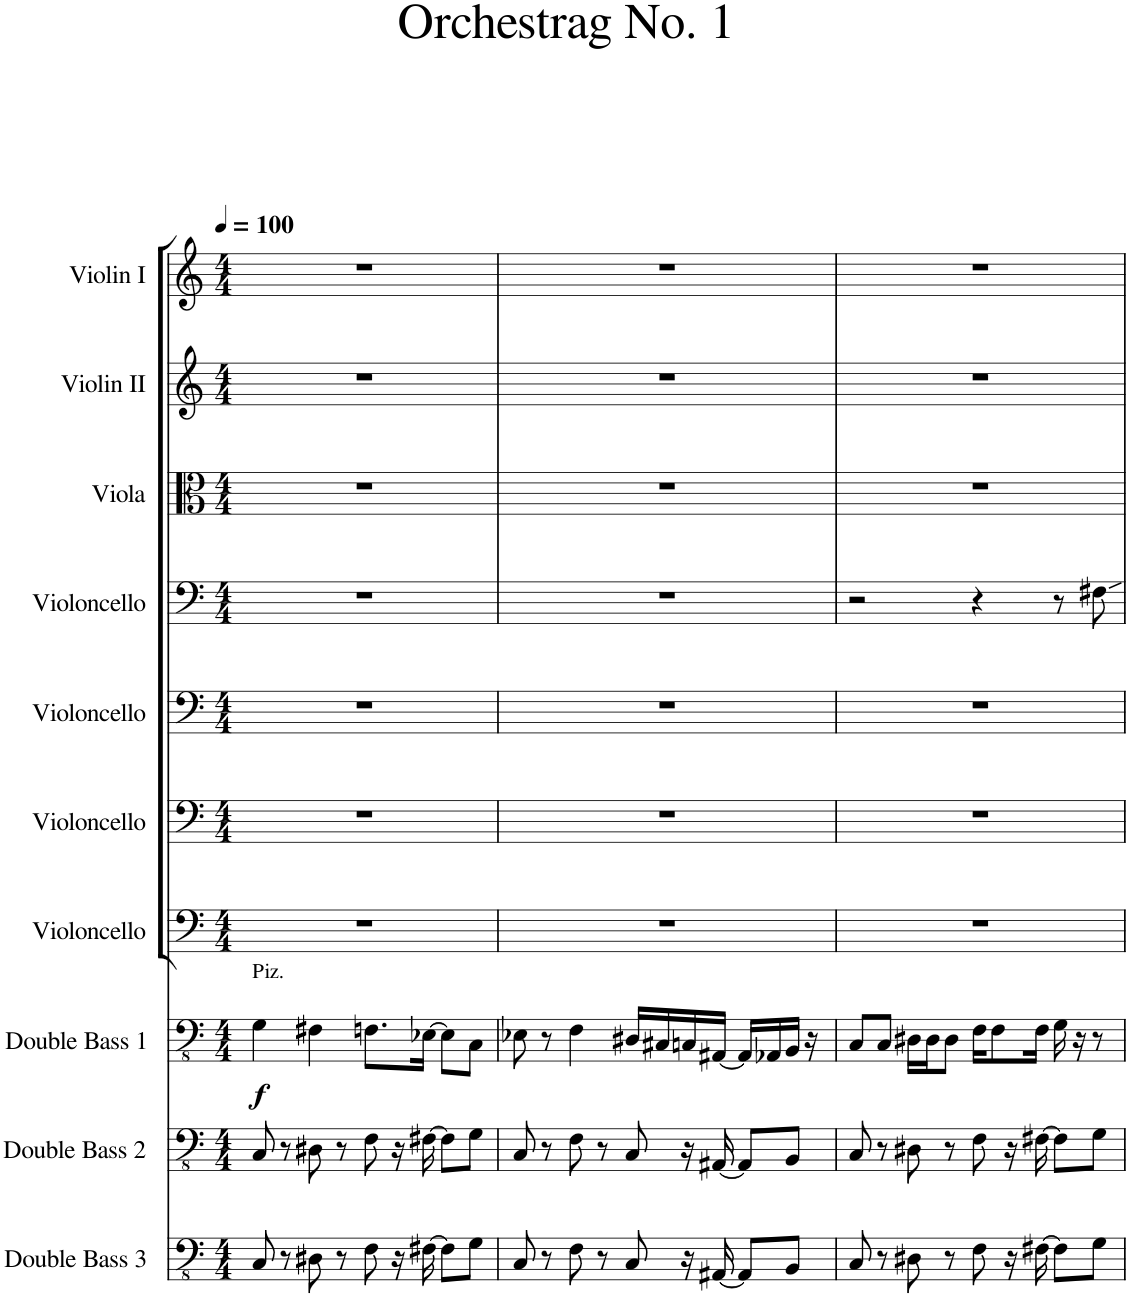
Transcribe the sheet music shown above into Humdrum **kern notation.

**kern	**kern	**kern	**dynam	**kern	**kern	**kern	**kern	**kern	**kern	**kern
*part10	*part9	*part8	*part8	*part7	*part6	*part5	*part4	*part3	*part2	*part1
*staff10	*staff9	*staff8	*staff8	*staff7	*staff6	*staff5	*staff4	*staff3	*staff2	*staff1
*I"Double Bass 3	*I"Double Bass 2	*I"Double Bass 1	*	*I"Violoncello	*I"Violoncello	*I"Violoncello	*I"Violoncello	*I"Viola	*I"Violin II	*I"Violin I
*I'Db.	*I'Db.	*I'Db.	*	*I'Vc.	*I'Vc.	*I'Vc.	*I'Vc	*I'Vla	*I'Vln	*I'Vln
*clefFv4	*clefFv4	*clefFv4	*	*clefF4	*clefF4	*clefF4	*clefF4	*clefC3	*clefG2	*clefG2
*ITrd7c12	*ITrd7c12	*ITrd7c12	*	*	*	*	*	*	*	*
*k[]	*k[]	*k[]	*	*k[]	*k[]	*k[]	*k[]	*k[]	*k[]	*k[]
*M4/4	*M4/4	*M4/4	*	*M4/4	*M4/4	*M4/4	*M4/4	*M4/4	*M4/4	*M4/4
*MM100	*MM100	*MM100	*	*MM100	*MM100	*MM100	*MM100	*MM100	*MM100	*MM100
=1	=1	=1	=1	=1	=1	=1	=1	=1	=1	=1
!	!	!LO:TX:a:t=Piz.	!	!	!	!	!	!	!	!
!	!	!	!LO:DY:b	!	!	!	!	!	!	!
8CC/	8CC/	4GG\	f	1r	1r	1r	1r	1r	1r	1r
8r	8r	.	.	.	.	.	.	.	.	.
8DD#X\	8DD#X\	4FF#X\	.	.	.	.	.	.	.	.
8r	8r	.	.	.	.	.	.	.	.	.
8FF\	8FF\	8.FFn\L	.	.	.	.	.	.	.	.
16r	16r	.	.	.	.	.	.	.	.	.
[16FF#X\	[16FF#X\	[16EE-X\Jk	.	.	.	.	.	.	.	.
8FF#\L]	8FF#\L]	8EE-\L]	.	.	.	.	.	.	.	.
8GG\J	8GG\J	8CC\J	.	.	.	.	.	.	.	.
=2	=2	=2	=2	=2	=2	=2	=2	=2	=2	=2
8CC/	8CC/	8EE-X\	.	1r	1r	1r	1r	1r	1r	1r
8r	8r	8r	.	.	.	.	.	.	.	.
8FF\	8FF\	4FF\	.	.	.	.	.	.	.	.
8r	8r	.	.	.	.	.	.	.	.	.
8CC/	8CC/	16DD#X/LL	.	.	.	.	.	.	.	.
.	.	16CC#X/	.	.	.	.	.	.	.	.
16r	16r	16CCn/	.	.	.	.	.	.	.	.
[16AAA#X/	[16AAA#X/	[16AAA#X/JJ	.	.	.	.	.	.	.	.
8AAA#/L]	8AAA#/L]	16AAA#/LL]	.	.	.	.	.	.	.	.
.	.	16AAA-X/	.	.	.	.	.	.	.	.
8BBB/J	8BBB/J	16BBB/JJ	.	.	.	.	.	.	.	.
.	.	16r	.	.	.	.	.	.	.	.
=3	=3	=3	=3	=3	=3	=3	=3	=3	=3	=3
8CC/	8CC/	8CC/L	.	1r	1r	1r	2r	1r	1r	1r
8r	8r	8CC/J	.	.	.	.	.	.	.	.
8DD#X\	8DD#X\	16DD#X\LL	.	.	.	.	.	.	.	.
.	.	16DD#\J	.	.	.	.	.	.	.	.
8r	8r	8DD#\J	.	.	.	.	.	.	.	.
8FF\	8FF\	16FF\KL	.	.	.	.	4r	.	.	.
.	.	8FF\	.	.	.	.	.	.	.	.
16r	16r	.	.	.	.	.	.	.	.	.
[16FF#X\	[16FF#X\	16FF\Jk	.	.	.	.	.	.	.	.
8FF#\L]	8FF#\L]	16GG\	.	.	.	.	8r	.	.	.
.	.	16r	.	.	.	.	.	.	.	.
8GG\J	8GG\J	8r	.	.	.	.	8F#X\	.	.	.
=	=	=	=	=	=	=	=	=	=	=
*-	*-	*-	*-	*-	*-	*-	*-	*-	*-	*-
